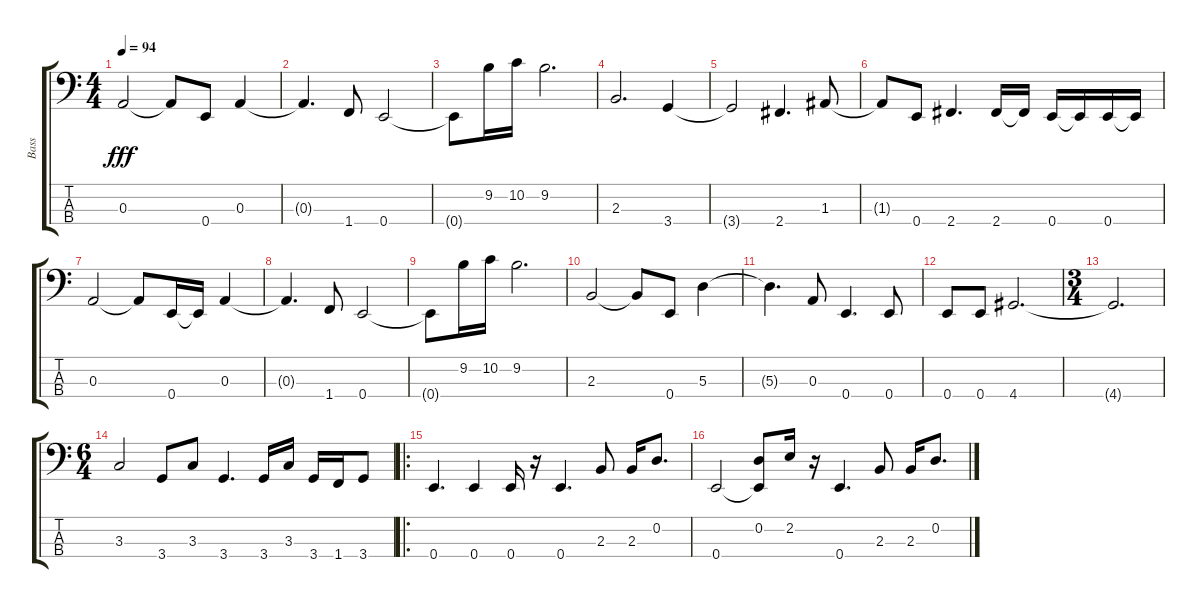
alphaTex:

\track ("Bass" "Bass") {instrument electricbassfinger}
\staff {score tabs}
\tuning (G2 D2 A1 E1) {hide}
\ts (4 4)
\tempo 94
\clef f4
\ks c
0.3.2{dy fff} 0.3{t}.8 0.4.8 0.3.4 |
0.3{t}.4{d} 1.4.8 0.4.2 |
0.4{t}.8 9.2.16 10.2.16 9.2.2{d} |
2.3.2{d} 3.4.4 |
3.4{t}.2 2.4.4{d} 1.3.8 |
1.3{t}.8 0.4.8 2.4.4{d} 2.4.16 2.4{t}.16 0.4.16 0.4{t}.16 0.4.16 0.4{t}.16 |
0.3.2 0.3{t}.8 0.4.16 0.4{t}.16 0.3.4 |
0.3{t}.4{d} 1.4.8 0.4.2 |
0.4{t}.8 9.2.16 10.2.16 9.2.2{d} |
2.3.2 2.3{t}.8 0.4.8 5.3.4 |
5.3{t}.4{d} 0.3.8 0.4.4{d} 0.4.8 |
0.4.8 0.4.8 4.4.2{d} |
\ts (3 4)
4.4{t}.2{d} |
\ts (6 4)
3.3.2 3.4.8 3.3.8 3.4.4{d} 3.4.16 3.3.16 3.4.16 1.4.16 3.4.8 |
\ro
0.4.4{d} 0.4.4 0.4.16 r.16 0.4.4{d} 2.3.8 2.3.16 0.2.8{d} |
0.4.2 (0.2 0.4{t}).8 2.2.16 r.16 0.4.4{d} 2.3.8 2.3.16 0.2.8{d}
